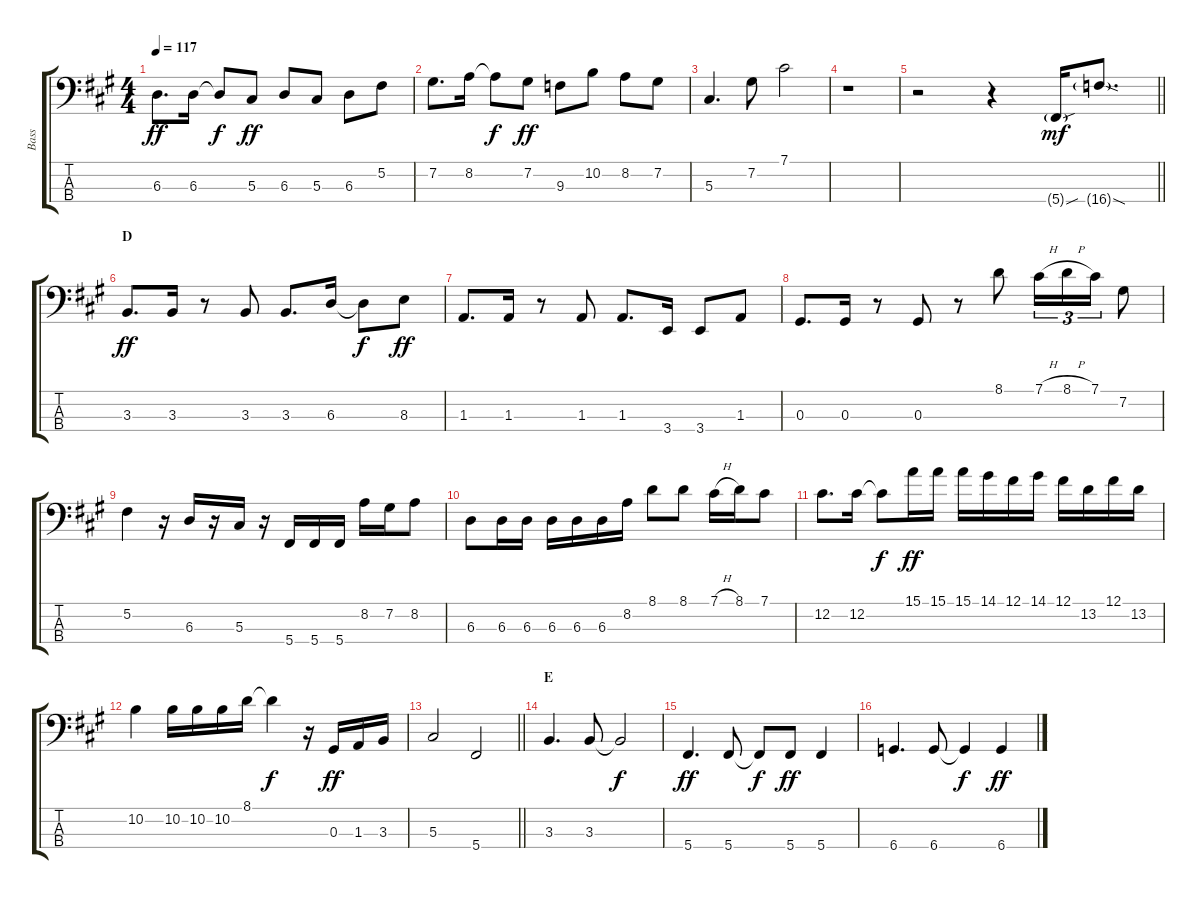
\track ("Bass" "Bass") {instrument electricbasspick}
\staff {score tabs}
\tuning (Gb2 Db2 Ab1 Db1) {hide}
\ts (4 4)
\tempo 117
\clef f4
\ks a
6.3.8{d dy ff} 6.3.16 6.3{t}.8{dy f} 5.3.8{dy ff} 6.3.8 5.3.8 6.3.8 5.2.8 |
7.2.8{d} 8.2.16 8.2{t}.8{dy f} 7.2.8{dy ff} 9.3.8 10.2.8 8.2.8 7.2.8 |
5.3.4{d} 7.2.8 7.1.2 |
r.1 |
\barLineRight lightlight
r.2 r.4 5.4{sou g}.16{dy mf} 16.4{sod g}.8{d} |
\section ("" "D")
3.3.8{d dy ff} 3.3.16 r.8 3.3.8 3.3.8{d} 6.3.16 6.3{t}.8{dy f} 8.3.8{dy ff} |
1.3.8{d} 1.3.16 r.8 1.3.8 1.3.8{d} 3.4.16 3.4.8 1.3.8 |
0.3.8{d} 0.3.16 r.8 0.3.8 r.8 8.1.8 7.1{h}.16{tu (3 2)} 8.1{h}.16{tu (3 2)} 7.1.16{tu (3 2)} 7.2.8 |
5.2.4 r.16 6.3.16 r.16 5.3.16 r.16 5.4.16 5.4.16 5.4.16 8.2.16 7.2.16 8.2.8 |
6.3.8 6.3.16 6.3.16 6.3.16 6.3.16 6.3.16 8.2.16 8.1.8 8.1.8 7.1{h}.16 8.1.16 7.1.8 |
12.2.8{d} 12.2.16 12.2{t}.8{dy f} 15.1.16{dy ff} 15.1.16 15.1.16 14.1.16 12.1.16 14.1.16 12.1.16 13.2.16 12.1.16 13.2.16 |
10.2.4 10.2.16 10.2.16 10.2.16 8.1.16 8.1{t}.4{dy f} r.16 0.3.16{dy ff} 1.3.16 3.3.16 |
\barLineRight lightlight
5.3.2 5.4.2 |
\section ("" "E")
3.3.4{d} 3.3.8 3.3{t}.2{dy f} |
5.4.4{d dy ff} 5.4.8 5.4{t}.8{dy f} 5.4.8{dy ff} 5.4.4 |
6.4.4{d} 6.4.8 6.4{t}.4{dy f} 6.4.4{dy ff}
